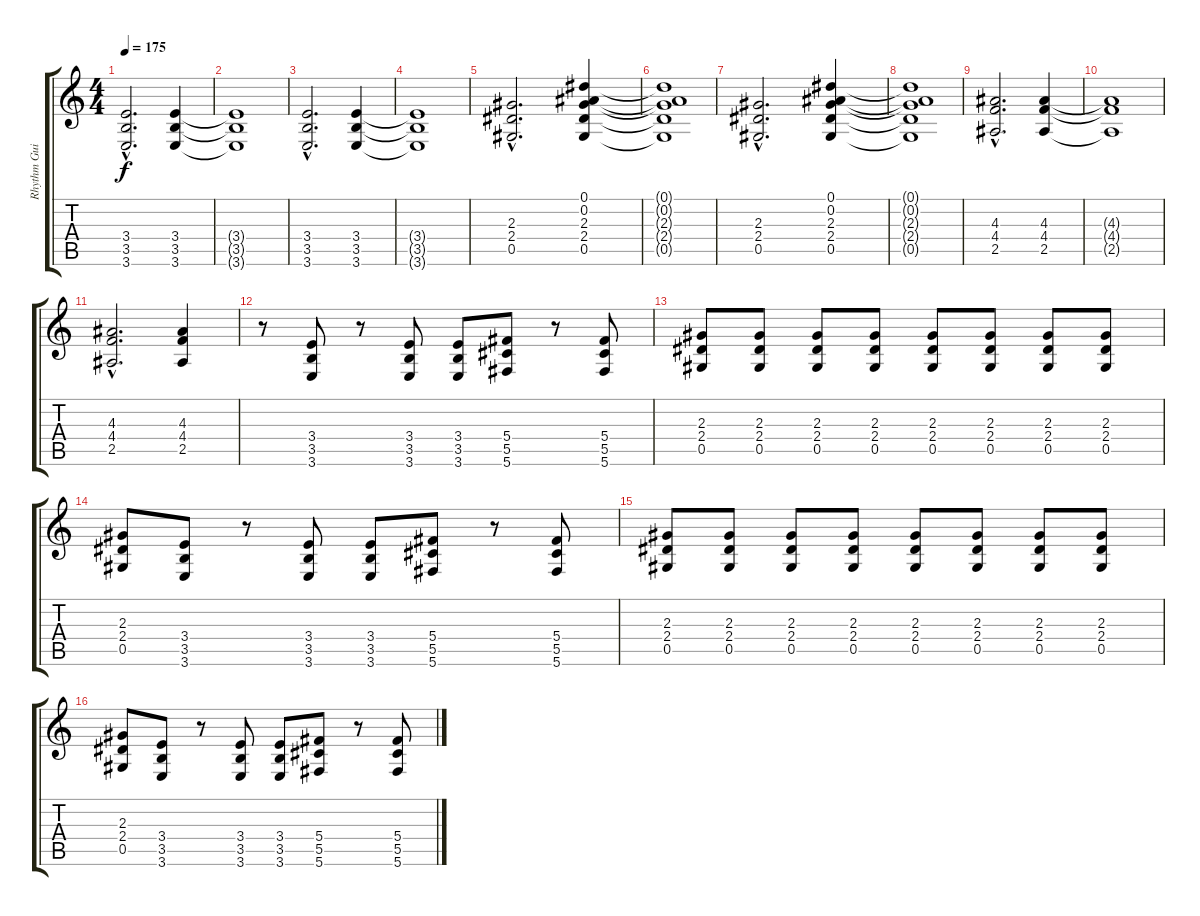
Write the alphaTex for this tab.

\track ("Rhythm Guitar" "Rhythm Gui") {instrument distortionguitar}
\staff {score tabs}
\tuning (Eb4 Bb3 Gb3 Db3 Ab2 Db2) {hide}
\ts (4 4)
\tempo 175
\clef g2
\ks c
(3.4{hac} 3.5{hac} 3.6{hac}).2{d dy f} (3.4 3.5 3.6).4 |
(3.4{t} 3.5{t} 3.6{t}).1 |
(3.4{hac} 3.5{hac} 3.6{hac}).2{d} (3.4 3.5 3.6).4 |
(3.4{t} 3.5{t} 3.6{t}).1 |
(2.3{hac} 2.4{hac} 0.5{hac}).2{d} (0.1 0.2 2.3 2.4 0.5).4 |
(0.1{t} 0.2{t} 2.3{t} 2.4{t} 0.5{t}).1 |
(2.3{hac} 2.4{hac} 0.5{hac}).2{d} (0.1 0.2 2.3 2.4 0.5).4 |
(0.1{t} 0.2{t} 2.3{t} 2.4{t} 0.5{t}).1 |
(4.3{hac} 4.4{hac} 2.5{hac}).2{d} (4.3 4.4 2.5).4 |
(4.3{t} 4.4{t} 2.5{t}).1 |
(4.3{hac} 4.4{hac} 2.5{hac}).2{d} (4.3 4.4 2.5).4 |
r.8 (3.4 3.5 3.6).8 r.8 (3.4 3.5 3.6).8 (3.4 3.5 3.6).8 (5.4 5.5 5.6).8 r.8 (5.4 5.5 5.6).8 |
(2.3 2.4 0.5).8 (2.3 2.4 0.5).8 (2.3 2.4 0.5).8 (2.3 2.4 0.5).8 (2.3 2.4 0.5).8 (2.3 2.4 0.5).8 (2.3 2.4 0.5).8 (2.3 2.4 0.5).8 |
(2.3 2.4 0.5).8 (3.4 3.5 3.6).8 r.8 (3.4 3.5 3.6).8 (3.4 3.5 3.6).8 (5.4 5.5 5.6).8 r.8 (5.4 5.5 5.6).8 |
(2.3 2.4 0.5).8 (2.3 2.4 0.5).8 (2.3 2.4 0.5).8 (2.3 2.4 0.5).8 (2.3 2.4 0.5).8 (2.3 2.4 0.5).8 (2.3 2.4 0.5).8 (2.3 2.4 0.5).8 |
(2.3 2.4 0.5).8 (3.4 3.5 3.6).8 r.8 (3.4 3.5 3.6).8 (3.4 3.5 3.6).8 (5.4 5.5 5.6).8 r.8 (5.4 5.5 5.6).8
